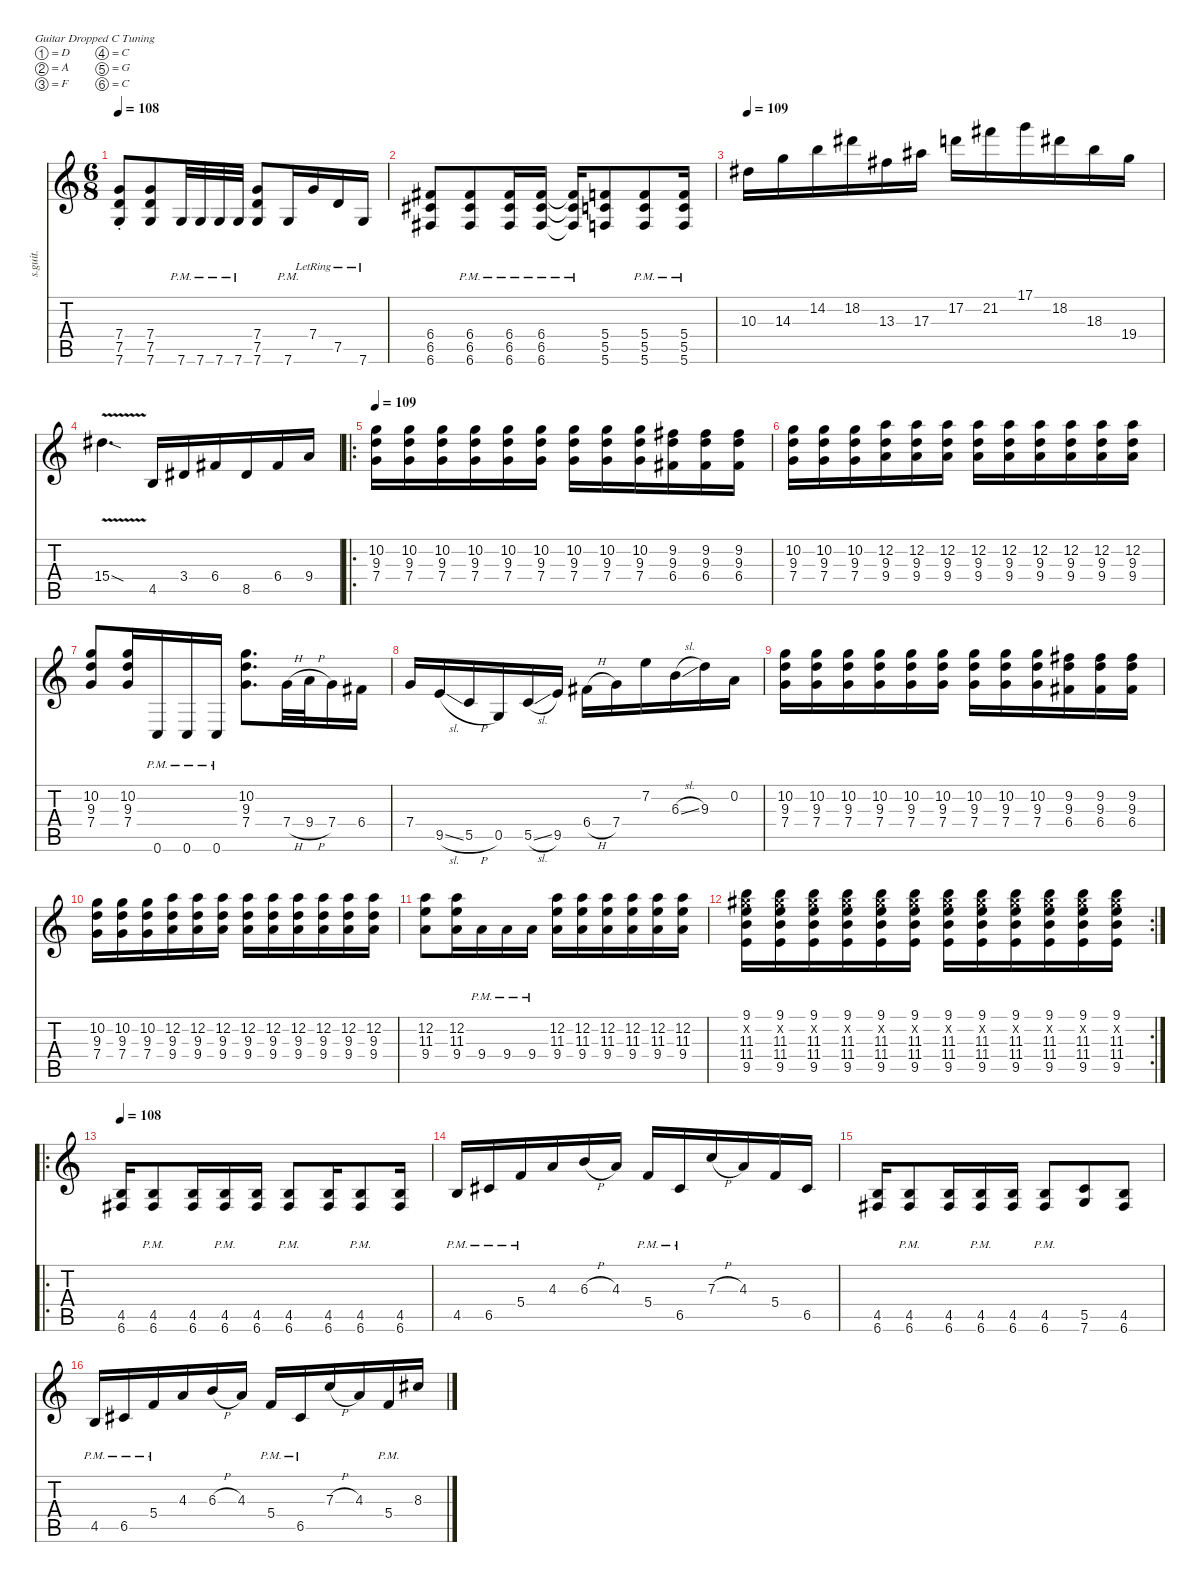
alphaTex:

\defaultSystemsLayout 4
\hideDynamics
\bracketExtendMode nobrackets
\track ("Rhythm 2" "s.guit.") {instrument distortionguitar}
\staff {score tabs}
\tuning (D4 A3 F3 C3 G2 C2)
\ts (6 8)
\tempo 108
\clef g2
\ks c
(7.4{st} 7.5{st} 7.6{st}).8{lyrics (0 "") lyrics (1 "") lyrics (2 "") lyrics (3 "") lyrics (4 "") dy mf} (7.4 7.5 7.6).8{lyrics (0 "") lyrics (1 "") lyrics (2 "") lyrics (3 "") lyrics (4 "")} 7.6{pm}.32{lyrics (0 "") lyrics (1 "") lyrics (2 "") lyrics (3 "") lyrics (4 "")} 7.6{pm}.32{lyrics (0 "") lyrics (1 "") lyrics (2 "") lyrics (3 "") lyrics (4 "")} 7.6{pm}.32{lyrics (0 "") lyrics (1 "") lyrics (2 "") lyrics (3 "") lyrics (4 "")} 7.6{pm}.32{lyrics (0 "") lyrics (1 "") lyrics (2 "") lyrics (3 "") lyrics (4 "")} (7.4 7.5 7.6).8{lyrics (0 "") lyrics (1 "") lyrics (2 "") lyrics (3 "") lyrics (4 "")} 7.6{pm}.16{lyrics (0 "") lyrics (1 "") lyrics (2 "") lyrics (3 "") lyrics (4 "")} 7.4{lr}.16{lyrics (0 "") lyrics (1 "") lyrics (2 "") lyrics (3 "") lyrics (4 "")} 7.5{lr}.16{lyrics (0 "") lyrics (1 "") lyrics (2 "") lyrics (3 "") lyrics (4 "")} 7.6{lr}.16{lyrics (0 "") lyrics (1 "") lyrics (2 "") lyrics (3 "") lyrics (4 "")} |
(6.4{acc #} 6.5{acc #} 6.6{acc #}).8{lyrics (0 "") lyrics (1 "") lyrics (2 "") lyrics (3 "") lyrics (4 "")} (6.4{pm acc #} 6.5{pm acc #} 6.6{pm acc #}).8{lyrics (0 "") lyrics (1 "") lyrics (2 "") lyrics (3 "") lyrics (4 "")} (6.4{pm acc #} 6.5{pm acc #} 6.6{pm acc #}).16{lyrics (0 "") lyrics (1 "") lyrics (2 "") lyrics (3 "") lyrics (4 "")} (6.4{pm acc #} 6.5{pm acc #} 6.6{pm acc #}).16{lyrics (0 "") lyrics (1 "") lyrics (2 "") lyrics (3 "") lyrics (4 "")} (6.4{pm t acc #} 6.5{pm t acc #} 6.6{pm t acc #}).16{lyrics (0 "") lyrics (1 "") lyrics (2 "") lyrics (3 "") lyrics (4 "")} (5.4 5.5 5.6).8{lyrics (0 "") lyrics (1 "") lyrics (2 "") lyrics (3 "") lyrics (4 "")} (5.4{pm} 5.5{pm} 5.6{pm}).8{lyrics (0 "") lyrics (1 "") lyrics (2 "") lyrics (3 "") lyrics (4 "")} (5.4{pm} 5.5{pm} 5.6{pm}).16{lyrics (0 "") lyrics (1 "") lyrics (2 "") lyrics (3 "") lyrics (4 "")} |
\tempo 109
10.3{acc #}.16{lyrics (0 "") lyrics (1 "") lyrics (2 "") lyrics (3 "") lyrics (4 "")} 14.3.16{lyrics (0 "") lyrics (1 "") lyrics (2 "") lyrics (3 "") lyrics (4 "")} 14.2.16{lyrics (0 "") lyrics (1 "") lyrics (2 "") lyrics (3 "") lyrics (4 "")} 18.2{acc #}.16{lyrics (0 "") lyrics (1 "") lyrics (2 "") lyrics (3 "") lyrics (4 "")} 13.3{acc #}.16{lyrics (0 "") lyrics (1 "") lyrics (2 "") lyrics (3 "") lyrics (4 "")} 17.3{acc #}.16{lyrics (0 "") lyrics (1 "") lyrics (2 "") lyrics (3 "") lyrics (4 "")} 17.2.16{lyrics (0 "") lyrics (1 "") lyrics (2 "") lyrics (3 "") lyrics (4 "")} 21.2{acc #}.16{lyrics (0 "") lyrics (1 "") lyrics (2 "") lyrics (3 "") lyrics (4 "")} 17.1.16{lyrics (0 "") lyrics (1 "") lyrics (2 "") lyrics (3 "") lyrics (4 "")} 18.2{acc #}.16{lyrics (0 "") lyrics (1 "") lyrics (2 "") lyrics (3 "") lyrics (4 "")} 18.3.16{lyrics (0 "") lyrics (1 "") lyrics (2 "") lyrics (3 "") lyrics (4 "")} 19.4.16{lyrics (0 "") lyrics (1 "") lyrics (2 "") lyrics (3 "") lyrics (4 "")} |
15.4{v sod acc #}.4{d lyrics (0 "") lyrics (1 "") lyrics (2 "") lyrics (3 "") lyrics (4 "")} 4.5.16{lyrics (0 "") lyrics (1 "") lyrics (2 "") lyrics (3 "") lyrics (4 "")} 3.4{acc #}.16{lyrics (0 "") lyrics (1 "") lyrics (2 "") lyrics (3 "") lyrics (4 "")} 6.4{acc #}.16{lyrics (0 "") lyrics (1 "") lyrics (2 "") lyrics (3 "") lyrics (4 "")} 8.5{acc #}.16{lyrics (0 "") lyrics (1 "") lyrics (2 "") lyrics (3 "") lyrics (4 "")} 6.4{acc #}.16{lyrics (0 "") lyrics (1 "") lyrics (2 "") lyrics (3 "") lyrics (4 "")} 9.4.16{lyrics (0 "") lyrics (1 "") lyrics (2 "") lyrics (3 "") lyrics (4 "")} |
\ro
\tempo 109
(10.2 9.3 7.4).16{lyrics (0 "") lyrics (1 "") lyrics (2 "") lyrics (3 "") lyrics (4 "")} (10.2 9.3 7.4).16{lyrics (0 "") lyrics (1 "") lyrics (2 "") lyrics (3 "") lyrics (4 "")} (10.2 9.3 7.4).16{lyrics (0 "") lyrics (1 "") lyrics (2 "") lyrics (3 "") lyrics (4 "")} (10.2 9.3 7.4).16{lyrics (0 "") lyrics (1 "") lyrics (2 "") lyrics (3 "") lyrics (4 "")} (10.2 9.3 7.4).16{lyrics (0 "") lyrics (1 "") lyrics (2 "") lyrics (3 "") lyrics (4 "")} (10.2 9.3 7.4).16{lyrics (0 "") lyrics (1 "") lyrics (2 "") lyrics (3 "") lyrics (4 "")} (10.2 9.3 7.4).16{lyrics (0 "") lyrics (1 "") lyrics (2 "") lyrics (3 "") lyrics (4 "")} (10.2 9.3 7.4).16{lyrics (0 "") lyrics (1 "") lyrics (2 "") lyrics (3 "") lyrics (4 "")} (10.2 9.3 7.4).16{lyrics (0 "") lyrics (1 "") lyrics (2 "") lyrics (3 "") lyrics (4 "")} (9.2{acc #} 9.3 6.4{acc #}).16{lyrics (0 "") lyrics (1 "") lyrics (2 "") lyrics (3 "") lyrics (4 "")} (9.2{acc #} 9.3 6.4{acc #}).16{lyrics (0 "") lyrics (1 "") lyrics (2 "") lyrics (3 "") lyrics (4 "")} (9.2{acc #} 9.3 6.4{acc #}).16{lyrics (0 "") lyrics (1 "") lyrics (2 "") lyrics (3 "") lyrics (4 "")} |
(10.2 9.3 7.4).16{lyrics (0 "") lyrics (1 "") lyrics (2 "") lyrics (3 "") lyrics (4 "")} (10.2 9.3 7.4).16{lyrics (0 "") lyrics (1 "") lyrics (2 "") lyrics (3 "") lyrics (4 "")} (10.2 9.3 7.4).16{lyrics (0 "") lyrics (1 "") lyrics (2 "") lyrics (3 "") lyrics (4 "")} (12.2 9.3 9.4).16{lyrics (0 "") lyrics (1 "") lyrics (2 "") lyrics (3 "") lyrics (4 "")} (12.2 9.3 9.4).16{lyrics (0 "") lyrics (1 "") lyrics (2 "") lyrics (3 "") lyrics (4 "")} (12.2 9.3 9.4).16{lyrics (0 "") lyrics (1 "") lyrics (2 "") lyrics (3 "") lyrics (4 "")} (12.2 9.3 9.4).16{lyrics (0 "") lyrics (1 "") lyrics (2 "") lyrics (3 "") lyrics (4 "")} (12.2 9.3 9.4).16{lyrics (0 "") lyrics (1 "") lyrics (2 "") lyrics (3 "") lyrics (4 "")} (12.2 9.3 9.4).16{lyrics (0 "") lyrics (1 "") lyrics (2 "") lyrics (3 "") lyrics (4 "")} (12.2 9.3 9.4).16{lyrics (0 "") lyrics (1 "") lyrics (2 "") lyrics (3 "") lyrics (4 "")} (12.2 9.3 9.4).16{lyrics (0 "") lyrics (1 "") lyrics (2 "") lyrics (3 "") lyrics (4 "")} (12.2 9.3 9.4).16{lyrics (0 "") lyrics (1 "") lyrics (2 "") lyrics (3 "") lyrics (4 "")} |
(10.2 9.3 7.4).8{lyrics (0 "") lyrics (1 "") lyrics (2 "") lyrics (3 "") lyrics (4 "")} (10.2 9.3 7.4).16{lyrics (0 "") lyrics (1 "") lyrics (2 "") lyrics (3 "") lyrics (4 "")} 0.6{pm}.16{lyrics (0 "") lyrics (1 "") lyrics (2 "") lyrics (3 "") lyrics (4 "")} 0.6{pm}.16{lyrics (0 "") lyrics (1 "") lyrics (2 "") lyrics (3 "") lyrics (4 "")} 0.6{pm}.16{lyrics (0 "") lyrics (1 "") lyrics (2 "") lyrics (3 "") lyrics (4 "")} (10.2 9.3 7.4).8{d lyrics (0 "") lyrics (1 "") lyrics (2 "") lyrics (3 "") lyrics (4 "")} 7.4{h}.32{lyrics (0 "") lyrics (1 "") lyrics (2 "") lyrics (3 "") lyrics (4 "")} 9.4{h}.32{lyrics (0 "") lyrics (1 "") lyrics (2 "") lyrics (3 "") lyrics (4 "")} 7.4.16{lyrics (0 "") lyrics (1 "") lyrics (2 "") lyrics (3 "") lyrics (4 "")} 6.4{acc #}.16{lyrics (0 "") lyrics (1 "") lyrics (2 "") lyrics (3 "") lyrics (4 "")} |
7.4.16{lyrics (0 "") lyrics (1 "") lyrics (2 "") lyrics (3 "") lyrics (4 "")} 9.5{sl}.16{lyrics (0 "") lyrics (1 "") lyrics (2 "") lyrics (3 "") lyrics (4 "")} 5.5{h}.16{lyrics (0 "") lyrics (1 "") lyrics (2 "") lyrics (3 "") lyrics (4 "")} 0.5.16{lyrics (0 "") lyrics (1 "") lyrics (2 "") lyrics (3 "") lyrics (4 "")} 5.5{sl}.16{lyrics (0 "") lyrics (1 "") lyrics (2 "") lyrics (3 "") lyrics (4 "")} 9.5.16{lyrics (0 "") lyrics (1 "") lyrics (2 "") lyrics (3 "") lyrics (4 "")} 6.4{h acc #}.16{lyrics (0 "") lyrics (1 "") lyrics (2 "") lyrics (3 "") lyrics (4 "")} 7.4.16{lyrics (0 "") lyrics (1 "") lyrics (2 "") lyrics (3 "") lyrics (4 "")} 7.2.16{lyrics (0 "") lyrics (1 "") lyrics (2 "") lyrics (3 "") lyrics (4 "")} 6.3{sl}.16{lyrics (0 "") lyrics (1 "") lyrics (2 "") lyrics (3 "") lyrics (4 "")} 9.3.16{lyrics (0 "") lyrics (1 "") lyrics (2 "") lyrics (3 "") lyrics (4 "")} 0.2.16{lyrics (0 "") lyrics (1 "") lyrics (2 "") lyrics (3 "") lyrics (4 "")} |
(10.2 9.3 7.4).16{lyrics (0 "") lyrics (1 "") lyrics (2 "") lyrics (3 "") lyrics (4 "")} (10.2 9.3 7.4).16{lyrics (0 "") lyrics (1 "") lyrics (2 "") lyrics (3 "") lyrics (4 "")} (10.2 9.3 7.4).16{lyrics (0 "") lyrics (1 "") lyrics (2 "") lyrics (3 "") lyrics (4 "")} (10.2 9.3 7.4).16{lyrics (0 "") lyrics (1 "") lyrics (2 "") lyrics (3 "") lyrics (4 "")} (10.2 9.3 7.4).16{lyrics (0 "") lyrics (1 "") lyrics (2 "") lyrics (3 "") lyrics (4 "")} (10.2 9.3 7.4).16{lyrics (0 "") lyrics (1 "") lyrics (2 "") lyrics (3 "") lyrics (4 "")} (10.2 9.3 7.4).16{lyrics (0 "") lyrics (1 "") lyrics (2 "") lyrics (3 "") lyrics (4 "")} (10.2 9.3 7.4).16{lyrics (0 "") lyrics (1 "") lyrics (2 "") lyrics (3 "") lyrics (4 "")} (10.2 9.3 7.4).16{lyrics (0 "") lyrics (1 "") lyrics (2 "") lyrics (3 "") lyrics (4 "")} (9.2{acc #} 9.3 6.4{acc #}).16{lyrics (0 "") lyrics (1 "") lyrics (2 "") lyrics (3 "") lyrics (4 "")} (9.2{acc #} 9.3 6.4{acc #}).16{lyrics (0 "") lyrics (1 "") lyrics (2 "") lyrics (3 "") lyrics (4 "")} (9.2{acc #} 9.3 6.4{acc #}).16{lyrics (0 "") lyrics (1 "") lyrics (2 "") lyrics (3 "") lyrics (4 "")} |
(10.2 9.3 7.4).16{lyrics (0 "") lyrics (1 "") lyrics (2 "") lyrics (3 "") lyrics (4 "")} (10.2 9.3 7.4).16{lyrics (0 "") lyrics (1 "") lyrics (2 "") lyrics (3 "") lyrics (4 "")} (10.2 9.3 7.4).16{lyrics (0 "") lyrics (1 "") lyrics (2 "") lyrics (3 "") lyrics (4 "")} (12.2 9.3 9.4).16{lyrics (0 "") lyrics (1 "") lyrics (2 "") lyrics (3 "") lyrics (4 "")} (12.2 9.3 9.4).16{lyrics (0 "") lyrics (1 "") lyrics (2 "") lyrics (3 "") lyrics (4 "")} (12.2 9.3 9.4).16{lyrics (0 "") lyrics (1 "") lyrics (2 "") lyrics (3 "") lyrics (4 "")} (12.2 9.3 9.4).16{lyrics (0 "") lyrics (1 "") lyrics (2 "") lyrics (3 "") lyrics (4 "")} (12.2 9.3 9.4).16{lyrics (0 "") lyrics (1 "") lyrics (2 "") lyrics (3 "") lyrics (4 "")} (12.2 9.3 9.4).16{lyrics (0 "") lyrics (1 "") lyrics (2 "") lyrics (3 "") lyrics (4 "")} (12.2 9.3 9.4).16{lyrics (0 "") lyrics (1 "") lyrics (2 "") lyrics (3 "") lyrics (4 "")} (12.2 9.3 9.4).16{lyrics (0 "") lyrics (1 "") lyrics (2 "") lyrics (3 "") lyrics (4 "")} (12.2 9.3 9.4).16{lyrics (0 "") lyrics (1 "") lyrics (2 "") lyrics (3 "") lyrics (4 "")} |
(12.2 11.3 9.4).8{lyrics (0 "") lyrics (1 "") lyrics (2 "") lyrics (3 "") lyrics (4 "")} (12.2 11.3 9.4).16{lyrics (0 "") lyrics (1 "") lyrics (2 "") lyrics (3 "") lyrics (4 "")} 9.4{pm}.16{lyrics (0 "") lyrics (1 "") lyrics (2 "") lyrics (3 "") lyrics (4 "")} 9.4{pm}.16{lyrics (0 "") lyrics (1 "") lyrics (2 "") lyrics (3 "") lyrics (4 "")} 9.4{pm}.16{lyrics (0 "") lyrics (1 "") lyrics (2 "") lyrics (3 "") lyrics (4 "")} (12.2 11.3 9.4).16{lyrics (0 "") lyrics (1 "") lyrics (2 "") lyrics (3 "") lyrics (4 "")} (12.2 11.3 9.4).16{lyrics (0 "") lyrics (1 "") lyrics (2 "") lyrics (3 "") lyrics (4 "")} (12.2 11.3 9.4).16{lyrics (0 "") lyrics (1 "") lyrics (2 "") lyrics (3 "") lyrics (4 "")} (12.2 11.3 9.4).16{lyrics (0 "") lyrics (1 "") lyrics (2 "") lyrics (3 "") lyrics (4 "")} (12.2 11.3 9.4).16{lyrics (0 "") lyrics (1 "") lyrics (2 "") lyrics (3 "") lyrics (4 "")} (12.2 11.3 9.4).16{lyrics (0 "") lyrics (1 "") lyrics (2 "") lyrics (3 "") lyrics (4 "")} |
\rc 2
(9.1 11.3 11.4 9.5 11.2{x acc #}).16{lyrics (0 "") lyrics (1 "") lyrics (2 "") lyrics (3 "") lyrics (4 "")} (9.1 11.3 11.4 9.5 11.2{x acc #}).16{lyrics (0 "") lyrics (1 "") lyrics (2 "") lyrics (3 "") lyrics (4 "")} (9.1 11.3 11.4 9.5 11.2{x acc #}).16{lyrics (0 "") lyrics (1 "") lyrics (2 "") lyrics (3 "") lyrics (4 "")} (9.1 11.3 11.4 9.5 11.2{x acc #}).16{lyrics (0 "") lyrics (1 "") lyrics (2 "") lyrics (3 "") lyrics (4 "")} (9.1 11.3 11.4 9.5 11.2{x acc #}).16{lyrics (0 "") lyrics (1 "") lyrics (2 "") lyrics (3 "") lyrics (4 "")} (9.1 11.3 11.4 9.5 11.2{x acc #}).16{lyrics (0 "") lyrics (1 "") lyrics (2 "") lyrics (3 "") lyrics (4 "")} (9.1 11.3 11.4 9.5 11.2{x acc #}).16{lyrics (0 "") lyrics (1 "") lyrics (2 "") lyrics (3 "") lyrics (4 "")} (9.1 11.3 11.4 9.5 11.2{x acc #}).16{lyrics (0 "") lyrics (1 "") lyrics (2 "") lyrics (3 "") lyrics (4 "")} (9.1 11.3 11.4 9.5 11.2{x acc #}).16{lyrics (0 "") lyrics (1 "") lyrics (2 "") lyrics (3 "") lyrics (4 "")} (9.1 11.3 11.4 9.5 11.2{x acc #}).16{lyrics (0 "") lyrics (1 "") lyrics (2 "") lyrics (3 "") lyrics (4 "")} (9.1 11.3 11.4 9.5 11.2{x acc #}).16{lyrics (0 "") lyrics (1 "") lyrics (2 "") lyrics (3 "") lyrics (4 "")} (9.1 11.3 11.4 9.5 11.2{x acc #}).16{lyrics (0 "") lyrics (1 "") lyrics (2 "") lyrics (3 "") lyrics (4 "")} |
\ro
\tempo 108
(4.5 6.6{acc #}).16{lyrics (0 "") lyrics (1 "") lyrics (2 "") lyrics (3 "") lyrics (4 "")} (4.5{pm} 6.6{pm acc #}).8{lyrics (0 "") lyrics (1 "") lyrics (2 "") lyrics (3 "") lyrics (4 "")} (4.5 6.6{acc #}).16{lyrics (0 "") lyrics (1 "") lyrics (2 "") lyrics (3 "") lyrics (4 "")} (4.5{pm} 6.6{pm acc #}).16{lyrics (0 "") lyrics (1 "") lyrics (2 "") lyrics (3 "") lyrics (4 "")} (4.5 6.6{acc #}).16{lyrics (0 "") lyrics (1 "") lyrics (2 "") lyrics (3 "") lyrics (4 "")} (4.5{pm} 6.6{pm acc #}).8{lyrics (0 "") lyrics (1 "") lyrics (2 "") lyrics (3 "") lyrics (4 "")} (4.5 6.6{acc #}).16{lyrics (0 "") lyrics (1 "") lyrics (2 "") lyrics (3 "") lyrics (4 "")} (4.5{pm} 6.6{pm acc #}).8{lyrics (0 "") lyrics (1 "") lyrics (2 "") lyrics (3 "") lyrics (4 "")} (4.5 6.6{acc #}).16{lyrics (0 "") lyrics (1 "") lyrics (2 "") lyrics (3 "") lyrics (4 "")} |
4.5{pm}.16{lyrics (0 "") lyrics (1 "") lyrics (2 "") lyrics (3 "") lyrics (4 "")} 6.5{pm acc #}.16{lyrics (0 "") lyrics (1 "") lyrics (2 "") lyrics (3 "") lyrics (4 "")} 5.4{pm}.16{lyrics (0 "") lyrics (1 "") lyrics (2 "") lyrics (3 "") lyrics (4 "")} 4.3.16{lyrics (0 "") lyrics (1 "") lyrics (2 "") lyrics (3 "") lyrics (4 "")} 6.3{h}.16{lyrics (0 "") lyrics (1 "") lyrics (2 "") lyrics (3 "") lyrics (4 "")} 4.3.16{lyrics (0 "") lyrics (1 "") lyrics (2 "") lyrics (3 "") lyrics (4 "")} 5.4{pm}.16{lyrics (0 "") lyrics (1 "") lyrics (2 "") lyrics (3 "") lyrics (4 "")} 6.5{pm acc #}.16{lyrics (0 "") lyrics (1 "") lyrics (2 "") lyrics (3 "") lyrics (4 "")} 7.3{h}.16{lyrics (0 "") lyrics (1 "") lyrics (2 "") lyrics (3 "") lyrics (4 "")} 4.3.16{lyrics (0 "") lyrics (1 "") lyrics (2 "") lyrics (3 "") lyrics (4 "")} 5.4.16{lyrics (0 "") lyrics (1 "") lyrics (2 "") lyrics (3 "") lyrics (4 "")} 6.5{acc #}.16{lyrics (0 "") lyrics (1 "") lyrics (2 "") lyrics (3 "") lyrics (4 "")} |
(4.5 6.6{acc #}).16{lyrics (0 "") lyrics (1 "") lyrics (2 "") lyrics (3 "") lyrics (4 "")} (4.5{pm} 6.6{pm acc #}).8{lyrics (0 "") lyrics (1 "") lyrics (2 "") lyrics (3 "") lyrics (4 "")} (4.5 6.6{acc #}).16{lyrics (0 "") lyrics (1 "") lyrics (2 "") lyrics (3 "") lyrics (4 "")} (4.5{pm} 6.6{pm acc #}).16{lyrics (0 "") lyrics (1 "") lyrics (2 "") lyrics (3 "") lyrics (4 "")} (4.5 6.6{acc #}).16{lyrics (0 "") lyrics (1 "") lyrics (2 "") lyrics (3 "") lyrics (4 "")} (4.5{pm} 6.6{pm acc #}).8{lyrics (0 "") lyrics (1 "") lyrics (2 "") lyrics (3 "") lyrics (4 "")} (5.5 7.6).8{lyrics (0 "") lyrics (1 "") lyrics (2 "") lyrics (3 "") lyrics (4 "")} (4.5 6.6{acc #}).8{lyrics (0 "") lyrics (1 "") lyrics (2 "") lyrics (3 "") lyrics (4 "")} |
4.5{pm}.16{lyrics (0 "") lyrics (1 "") lyrics (2 "") lyrics (3 "") lyrics (4 "")} 6.5{pm acc #}.16{lyrics (0 "") lyrics (1 "") lyrics (2 "") lyrics (3 "") lyrics (4 "")} 5.4{pm}.16{lyrics (0 "") lyrics (1 "") lyrics (2 "") lyrics (3 "") lyrics (4 "")} 4.3.16{lyrics (0 "") lyrics (1 "") lyrics (2 "") lyrics (3 "") lyrics (4 "")} 6.3{h}.16{lyrics (0 "") lyrics (1 "") lyrics (2 "") lyrics (3 "") lyrics (4 "")} 4.3.16{lyrics (0 "") lyrics (1 "") lyrics (2 "") lyrics (3 "") lyrics (4 "")} 5.4{pm}.16{lyrics (0 "") lyrics (1 "") lyrics (2 "") lyrics (3 "") lyrics (4 "")} 6.5{pm acc #}.16{lyrics (0 "") lyrics (1 "") lyrics (2 "") lyrics (3 "") lyrics (4 "")} 7.3{h}.16{lyrics (0 "") lyrics (1 "") lyrics (2 "") lyrics (3 "") lyrics (4 "")} 4.3.16{lyrics (0 "") lyrics (1 "") lyrics (2 "") lyrics (3 "") lyrics (4 "")} 5.4{pm}.16{lyrics (0 "") lyrics (1 "") lyrics (2 "") lyrics (3 "") lyrics (4 "")} 8.3{acc #}.16{lyrics (0 "") lyrics (1 "") lyrics (2 "") lyrics (3 "") lyrics (4 "")}
